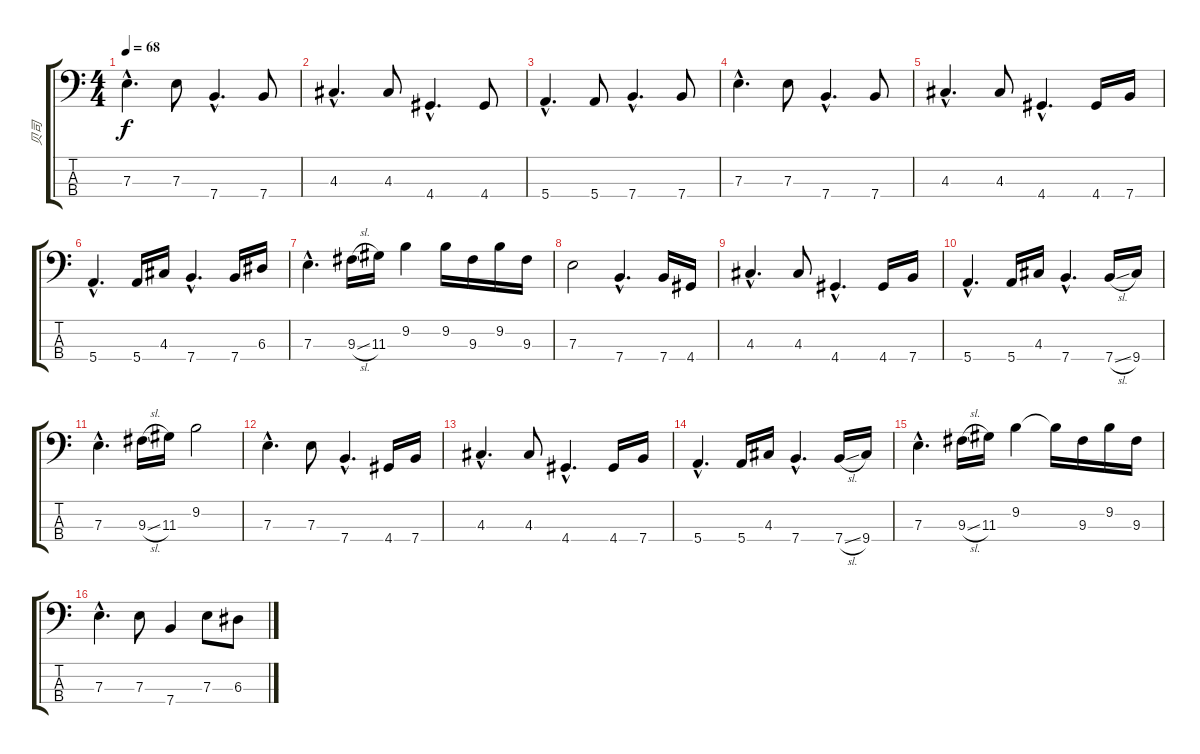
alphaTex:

\track ("贝司" "贝司") {instrument electricbassfinger}
\staff {score tabs}
\tuning (G2 D2 A1 E1) {hide}
\ts (4 4)
\tempo 68
\clef f4
\ks c
7.3{hac}.4{d dy f} 7.3.8 7.4{hac}.4{d} 7.4.8 |
4.3{hac}.4{d} 4.3.8 4.4{hac}.4{d} 4.4.8 |
5.4{hac}.4{d} 5.4.8 7.4{hac}.4{d} 7.4.8 |
7.3{hac}.4{d} 7.3.8 7.4{hac}.4{d} 7.4.8 |
4.3{hac}.4{d} 4.3.8 4.4{hac}.4{d} 4.4.16 7.4.16 |
5.4{hac}.4{d} 5.4.16 4.3.16 7.4{hac}.4{d} 7.4.16 6.3.16 |
7.3{hac}.4{d} 9.3{sl}.16 11.3.16 9.2.4 9.2.16 9.3.16 9.2.16 9.3.16 |
7.3.2 7.4{hac}.4{d} 7.4.16 4.4.16 |
4.3{hac}.4{d} 4.3.8 4.4{hac}.4{d} 4.4.16 7.4.16 |
5.4{hac}.4{d} 5.4.16 4.3.16 7.4{hac}.4{d} 7.4{sl}.16 9.4.16 |
7.3{hac}.4{d} 9.3{sl}.16 11.3.16 9.2.2 |
7.3{hac}.4{d} 7.3.8 7.4{hac}.4{d} 4.4.16 7.4.16 |
4.3{hac}.4{d} 4.3.8 4.4{hac}.4{d} 4.4.16 7.4.16 |
5.4{hac}.4{d} 5.4.16 4.3.16 7.4{hac}.4{d} 7.4{sl}.16 9.4.16 |
7.3{hac}.4{d} 9.3{sl}.16 11.3.16 9.2.4 9.2{t}.16 9.3.16 9.2.16 9.3.16 |
7.3{hac}.4{d} 7.3.8 7.4.4 7.3.8 6.3.8
